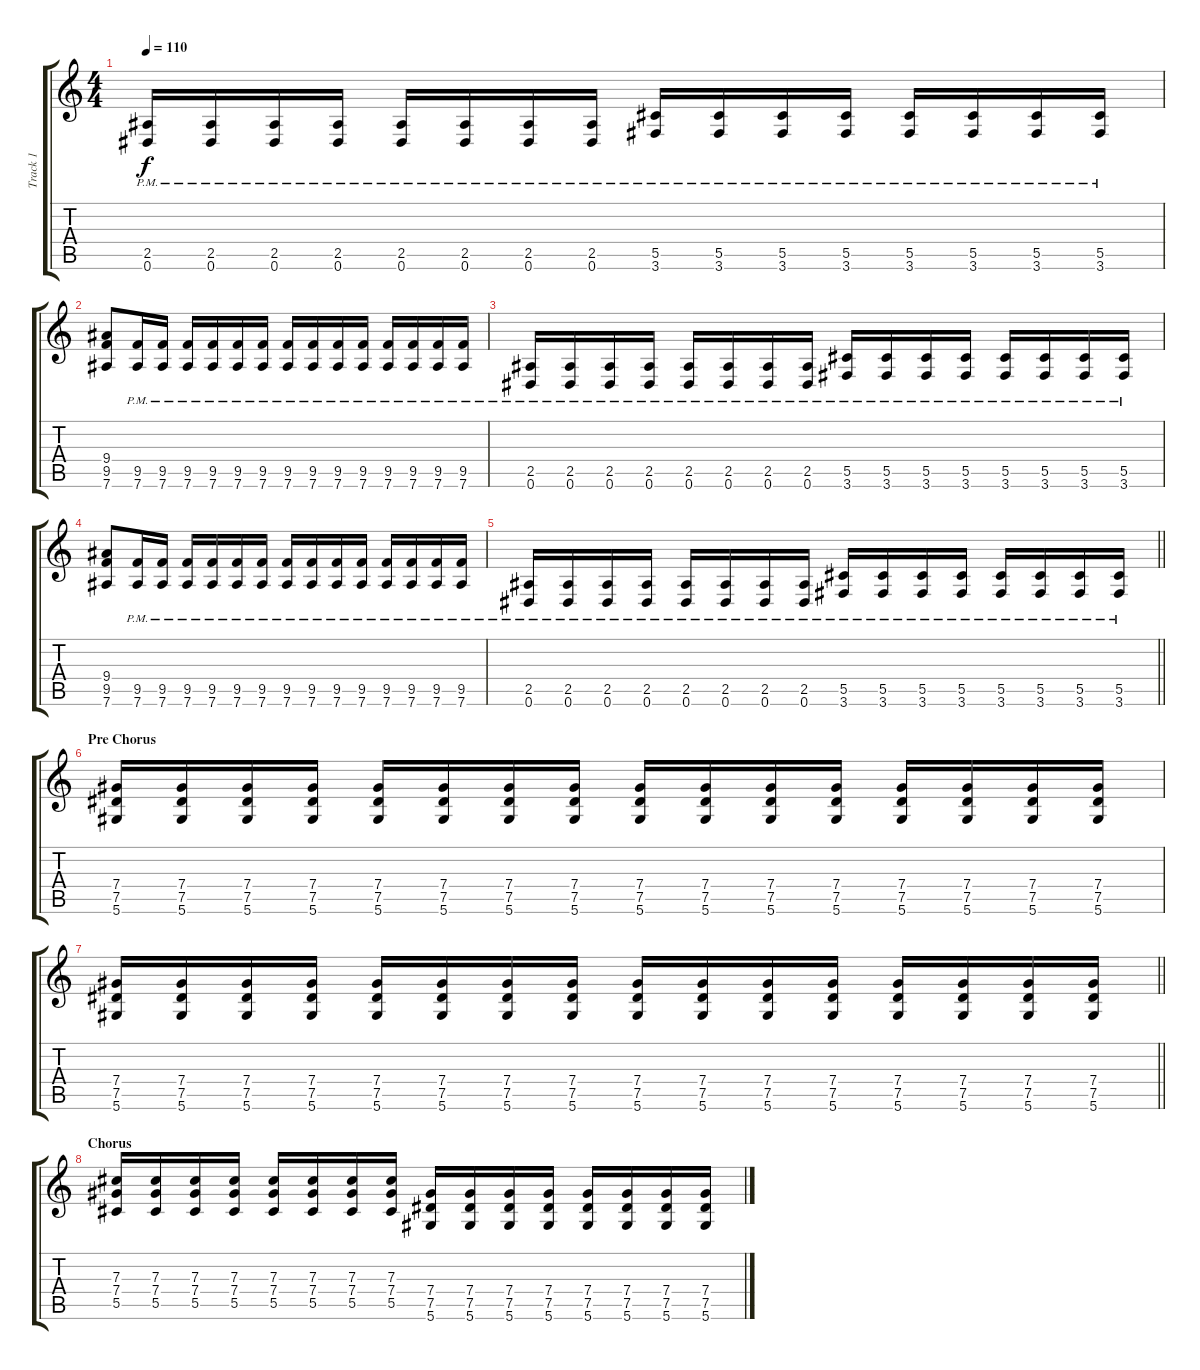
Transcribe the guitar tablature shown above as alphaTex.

\track ("Track 1" "Track 1") {instrument distortionguitar}
\staff {score tabs}
\tuning (Eb4 Bb3 Gb3 Db3 Ab2 Eb2) {hide}
\ts (4 4)
\tempo 110
\clef g2
\ks c
(2.5{pm} 0.6{pm}).16{dy f} (2.5{pm} 0.6{pm}).16 (2.5{pm} 0.6{pm}).16 (2.5{pm} 0.6{pm}).16 (2.5{pm} 0.6{pm}).16 (2.5{pm} 0.6{pm}).16 (2.5{pm} 0.6{pm}).16 (2.5{pm} 0.6{pm}).16 (5.5{pm} 3.6{pm}).16 (5.5{pm} 3.6{pm}).16 (5.5{pm} 3.6{pm}).16 (5.5{pm} 3.6{pm}).16 (5.5{pm} 3.6{pm}).16 (5.5{pm} 3.6{pm}).16 (5.5{pm} 3.6{pm}).16 (5.5{pm} 3.6{pm}).16 |
(9.4 9.5 7.6).8 (9.5{pm} 7.6{pm}).16 (9.5{pm} 7.6{pm}).16 (9.5{pm} 7.6{pm}).16 (9.5{pm} 7.6{pm}).16 (9.5{pm} 7.6{pm}).16 (9.5{pm} 7.6{pm}).16 (9.5{pm} 7.6{pm}).16 (9.5{pm} 7.6{pm}).16 (9.5{pm} 7.6{pm}).16 (9.5{pm} 7.6{pm}).16 (9.5{pm} 7.6{pm}).16 (9.5{pm} 7.6{pm}).16 (9.5{pm} 7.6{pm}).16 (9.5{pm} 7.6{pm}).16 |
(2.5{pm} 0.6{pm}).16 (2.5{pm} 0.6{pm}).16 (2.5{pm} 0.6{pm}).16 (2.5{pm} 0.6{pm}).16 (2.5{pm} 0.6{pm}).16 (2.5{pm} 0.6{pm}).16 (2.5{pm} 0.6{pm}).16 (2.5{pm} 0.6{pm}).16 (5.5{pm} 3.6{pm}).16 (5.5{pm} 3.6{pm}).16 (5.5{pm} 3.6{pm}).16 (5.5{pm} 3.6{pm}).16 (5.5{pm} 3.6{pm}).16 (5.5{pm} 3.6{pm}).16 (5.5{pm} 3.6{pm}).16 (5.5{pm} 3.6{pm}).16 |
(9.4 9.5 7.6).8 (9.5{pm} 7.6{pm}).16 (9.5{pm} 7.6{pm}).16 (9.5{pm} 7.6{pm}).16 (9.5{pm} 7.6{pm}).16 (9.5{pm} 7.6{pm}).16 (9.5{pm} 7.6{pm}).16 (9.5{pm} 7.6{pm}).16 (9.5{pm} 7.6{pm}).16 (9.5{pm} 7.6{pm}).16 (9.5{pm} 7.6{pm}).16 (9.5{pm} 7.6{pm}).16 (9.5{pm} 7.6{pm}).16 (9.5{pm} 7.6{pm}).16 (9.5{pm} 7.6{pm}).16 |
\barLineRight lightlight
(2.5{pm} 0.6{pm}).16 (2.5{pm} 0.6{pm}).16 (2.5{pm} 0.6{pm}).16 (2.5{pm} 0.6{pm}).16 (2.5{pm} 0.6{pm}).16 (2.5{pm} 0.6{pm}).16 (2.5{pm} 0.6{pm}).16 (2.5{pm} 0.6{pm}).16 (5.5{pm} 3.6{pm}).16 (5.5{pm} 3.6{pm}).16 (5.5{pm} 3.6{pm}).16 (5.5{pm} 3.6{pm}).16 (5.5{pm} 3.6{pm}).16 (5.5{pm} 3.6{pm}).16 (5.5{pm} 3.6{pm}).16 (5.5{pm} 3.6{pm}).16 |
\section ("" "Pre Chorus")
(7.4 7.5 5.6).16 (7.4 7.5 5.6).16 (7.4 7.5 5.6).16 (7.4 7.5 5.6).16 (7.4 7.5 5.6).16 (7.4 7.5 5.6).16 (7.4 7.5 5.6).16 (7.4 7.5 5.6).16 (7.4 7.5 5.6).16 (7.4 7.5 5.6).16 (7.4 7.5 5.6).16 (7.4 7.5 5.6).16 (7.4 7.5 5.6).16 (7.4 7.5 5.6).16 (7.4 7.5 5.6).16 (7.4 7.5 5.6).16 |
\barLineRight lightlight
(7.4 7.5 5.6).16 (7.4 7.5 5.6).16 (7.4 7.5 5.6).16 (7.4 7.5 5.6).16 (7.4 7.5 5.6).16 (7.4 7.5 5.6).16 (7.4 7.5 5.6).16 (7.4 7.5 5.6).16 (7.4 7.5 5.6).16 (7.4 7.5 5.6).16 (7.4 7.5 5.6).16 (7.4 7.5 5.6).16 (7.4 7.5 5.6).16 (7.4 7.5 5.6).16 (7.4 7.5 5.6).16 (7.4 7.5 5.6).16 |
\section ("" "Chorus")
(7.3 7.4 5.5).16 (7.3 7.4 5.5).16 (7.3 7.4 5.5).16 (7.3 7.4 5.5).16 (7.3 7.4 5.5).16 (7.3 7.4 5.5).16 (7.3 7.4 5.5).16 (7.3 7.4 5.5).16 (7.4 7.5 5.6).16 (7.4 7.5 5.6).16 (7.4 7.5 5.6).16 (7.4 7.5 5.6).16 (7.4 7.5 5.6).16 (7.4 7.5 5.6).16 (7.4 7.5 5.6).16 (7.4 7.5 5.6).16
